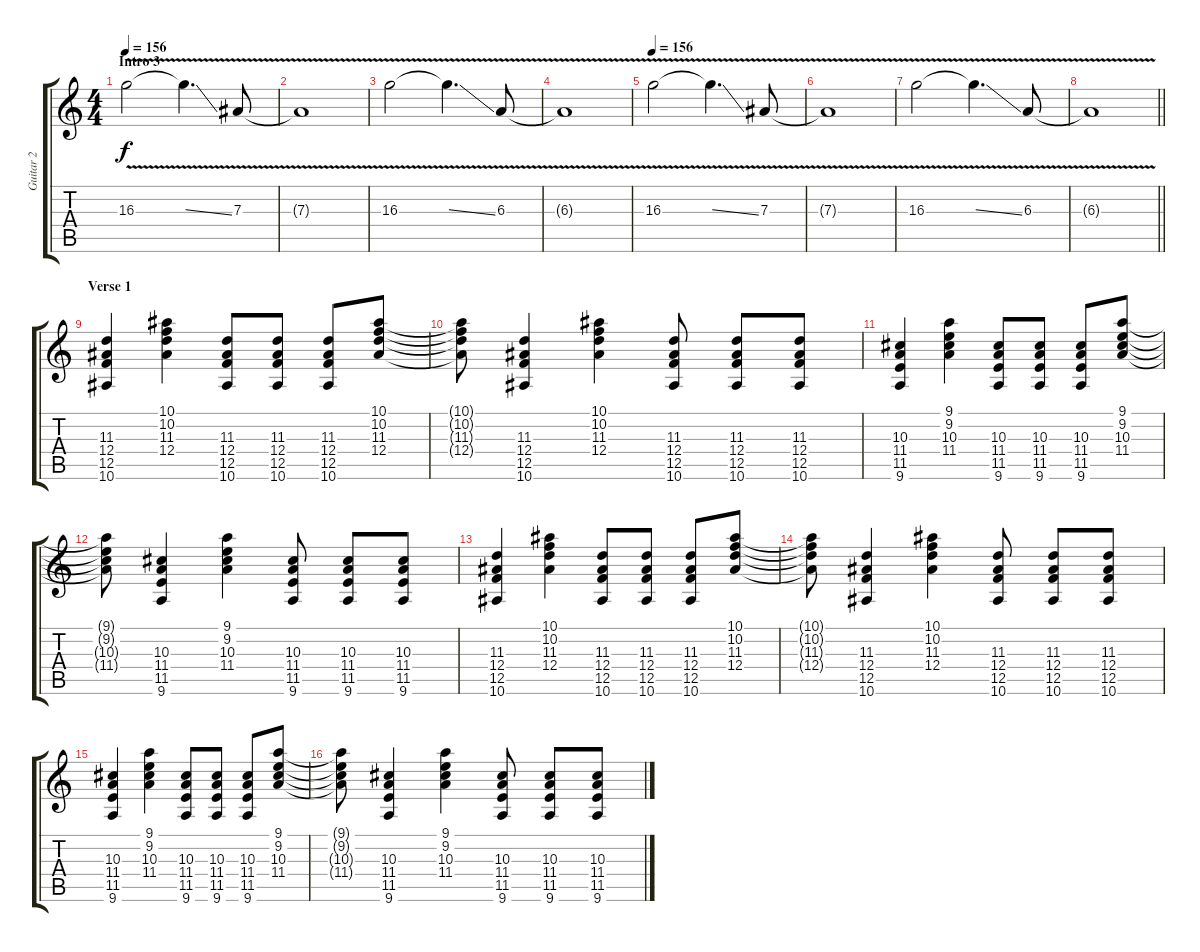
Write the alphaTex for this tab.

\track ("Guitar 2" "Guitar 2") {instrument overdrivenguitar}
\staff {score tabs}
\tuning (C4 G3 Eb3 Bb2 F2 C2) {hide}
\ts (4 4)
\section ("" "Intro 3")
\tempo 156
\clef g2
\ks c
16.3{v}.2{dy f} 16.3{v ss t}.4{d} 7.3{v}.8 |
7.3{t}.1 |
16.3{v}.2 16.3{v ss t}.4{d} 6.3{v}.8 |
6.3{t}.1 |
\tempo 156
16.3{v}.2 16.3{v ss t}.4{d} 7.3{v}.8 |
7.3{t}.1 |
16.3{v}.2 16.3{v ss t}.4{d} 6.3{v}.8 |
\barLineRight lightlight
6.3{t}.1 |
\section ("" "Verse 1")
(11.3 12.4 12.5 10.6).4 (10.1 10.2 11.3 12.4).4 (11.3 12.4 12.5 10.6).8 (11.3 12.4 12.5 10.6).8 (11.3 12.4 12.5 10.6).8 (10.1 10.2 11.3 12.4).8 |
(10.1{t} 10.2{t} 11.3{t} 12.4{t}).8 (11.3 12.4 12.5 10.6).4 (10.1 10.2 11.3 12.4).4 (11.3 12.4 12.5 10.6).8 (11.3 12.4 12.5 10.6).8 (11.3 12.4 12.5 10.6).8 |
(10.3 11.4 11.5 9.6).4 (9.1 9.2 10.3 11.4).4 (10.3 11.4 11.5 9.6).8 (10.3 11.4 11.5 9.6).8 (10.3 11.4 11.5 9.6).8 (9.1 9.2 10.3 11.4).8 |
(9.1{t} 9.2{t} 10.3{t} 11.4{t}).8 (10.3 11.4 11.5 9.6).4 (9.1 9.2 10.3 11.4).4 (10.3 11.4 11.5 9.6).8 (10.3 11.4 11.5 9.6).8 (10.3 11.4 11.5 9.6).8 |
(11.3 12.4 12.5 10.6).4 (10.1 10.2 11.3 12.4).4 (11.3 12.4 12.5 10.6).8 (11.3 12.4 12.5 10.6).8 (11.3 12.4 12.5 10.6).8 (10.1 10.2 11.3 12.4).8 |
(10.1{t} 10.2{t} 11.3{t} 12.4{t}).8 (11.3 12.4 12.5 10.6).4 (10.1 10.2 11.3 12.4).4 (11.3 12.4 12.5 10.6).8 (11.3 12.4 12.5 10.6).8 (11.3 12.4 12.5 10.6).8 |
(10.3 11.4 11.5 9.6).4 (9.1 9.2 10.3 11.4).4 (10.3 11.4 11.5 9.6).8 (10.3 11.4 11.5 9.6).8 (10.3 11.4 11.5 9.6).8 (9.1 9.2 10.3 11.4).8 |
(9.1{t} 9.2{t} 10.3{t} 11.4{t}).8 (10.3 11.4 11.5 9.6).4 (9.1 9.2 10.3 11.4).4 (10.3 11.4 11.5 9.6).8 (10.3 11.4 11.5 9.6).8 (10.3 11.4 11.5 9.6).8
